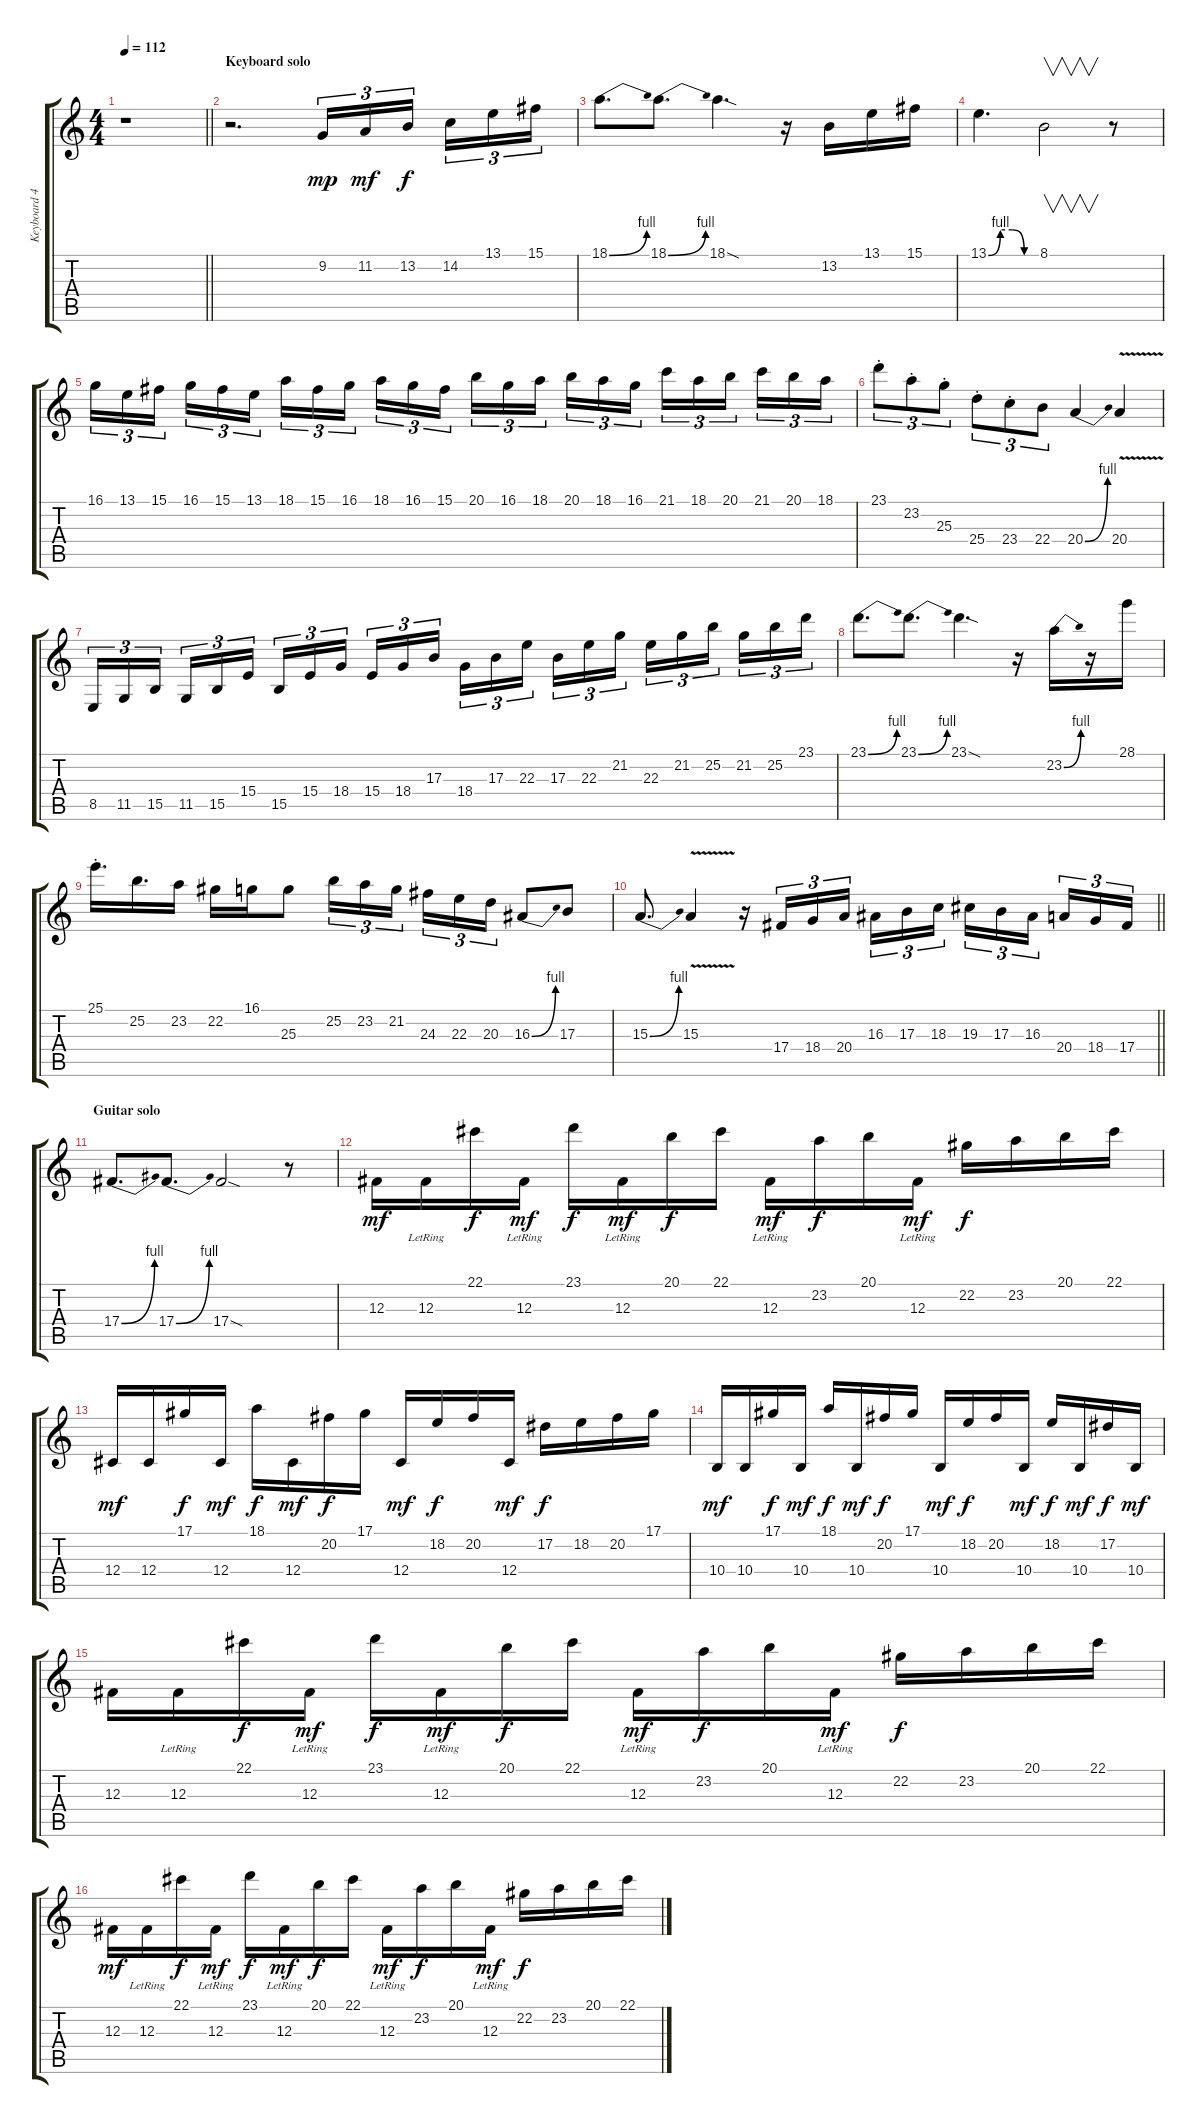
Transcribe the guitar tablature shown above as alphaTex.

\track ("Keyboard 4 (Solo)" "Keyboard 4") {instrument acousticgrandpiano}
\staff {score tabs}
\tuning (Eb4 Bb3 Gb3 Db3 Ab2 Eb2) {hide}
\ts (4 4)
\tempo 112
\clef g2
\barLineRight lightlight
\ks c
r.1{dy mp} |
\section ("" "Keyboard solo")
r.2{d} 9.2.16{tu (3 2) volume 14 instrument lead1square} 11.2.16{tu (3 2) dy mf} 13.2.16{tu (3 2) dy f beam splitsecondary} 14.2.16{tu (3 2)} 13.1.16{tu (3 2)} 15.1.16{tu (3 2)} |
18.1{be (bend 0 0 60 4)}.8{d} 18.1{be (bend 0 0 60 4)}.8{d} 18.1{sod}.4{d} r.16 13.2.16 13.1.16 15.1.16 |
13.1{be (custom 0 0 15 4 30 4 45 0 60 0)}.4{d} 8.1.2{v} r.8 |
16.1.16{tu (3 2)} 13.1.16{tu (3 2)} 15.1.16{tu (3 2) beam splitsecondary} 16.1.16{tu (3 2)} 15.1.16{tu (3 2)} 13.1.16{tu (3 2)} 18.1.16{tu (3 2)} 15.1.16{tu (3 2)} 16.1.16{tu (3 2) beam splitsecondary} 18.1.16{tu (3 2)} 16.1.16{tu (3 2)} 15.1.16{tu (3 2)} 20.1.16{tu (3 2)} 16.1.16{tu (3 2)} 18.1.16{tu (3 2) beam splitsecondary} 20.1.16{tu (3 2)} 18.1.16{tu (3 2)} 16.1.16{tu (3 2)} 21.1.16{tu (3 2)} 18.1.16{tu (3 2)} 20.1.16{tu (3 2) beam splitsecondary} 21.1.16{tu (3 2)} 20.1.16{tu (3 2)} 18.1.16{tu (3 2)} |
23.1{st}.8{tu (3 2)} 23.2{st}.8{tu (3 2)} 25.3{st}.8{tu (3 2)} 25.4{st}.8{tu (3 2)} 23.4{st}.8{tu (3 2)} 22.4.8{tu (3 2)} 20.4{be (bend 0 0 60 4)}.4 20.4{v}.4 |
8.5.16{tu (3 2)} 11.5.16{tu (3 2)} 15.5.16{tu (3 2) beam splitsecondary} 11.5.16{tu (3 2)} 15.5.16{tu (3 2)} 15.4.16{tu (3 2)} 15.5.16{tu (3 2)} 15.4.16{tu (3 2)} 18.4.16{tu (3 2) beam splitsecondary} 15.4.16{tu (3 2)} 18.4.16{tu (3 2)} 17.3.16{tu (3 2)} 18.4.16{tu (3 2)} 17.3.16{tu (3 2)} 22.3.16{tu (3 2) beam splitsecondary} 17.3.16{tu (3 2)} 22.3.16{tu (3 2)} 21.2.16{tu (3 2)} 22.3.16{tu (3 2)} 21.2.16{tu (3 2)} 25.2.16{tu (3 2) beam splitsecondary} 21.2.16{tu (3 2)} 25.2.16{tu (3 2)} 23.1.16{tu (3 2)} |
23.1{be (bend 0 0 60 4)}.8{d} 23.1{be (bend 0 0 60 4)}.8{d} 23.1{sod}.4{d} r.16 23.2{be (bend 0 0 60 4)}.16 r.16 28.1.16 |
25.1{st}.16{d} 25.2.16{d} 23.2.16 22.2.16 16.1.16 25.3.8 25.2.16{tu (3 2)} 23.2.16{tu (3 2)} 21.2.16{tu (3 2) beam splitsecondary} 24.3.16{tu (3 2)} 22.3.16{tu (3 2)} 20.3.16{tu (3 2)} 16.3{be (bend 0 0 60 4)}.8 17.3.8 |
\barLineRight lightlight
15.3{be (bend 0 0 60 4)}.8{d} 15.3{v}.4 r.16 17.4.16{tu (3 2)} 18.4.16{tu (3 2)} 20.4.16{tu (3 2) beam splitsecondary} 16.3.16{tu (3 2)} 17.3.16{tu (3 2)} 18.3.16{tu (3 2)} 19.3.16{tu (3 2)} 17.3.16{tu (3 2)} 16.3.16{tu (3 2) beam splitsecondary} 20.4.16{tu (3 2)} 18.4.16{tu (3 2)} 17.4.16{tu (3 2)} |
\section ("" "Guitar solo")
17.4{be (bend 0 0 60 4)}.8{d} 17.4{be (bend 0 0 60 4)}.8{d} 17.4{sod}.2 r.8 |
12.3.16{dy mf volume 12 instrument acousticgrandpiano} 12.3{lr}.16 22.1.16{dy f} 12.3{lr}.16{dy mf} 23.1.16{dy f} 12.3{lr}.16{dy mf} 20.1.16{dy f} 22.1.16 12.3{lr}.16{dy mf} 23.2.16{dy f} 20.1.16 12.3{lr}.16{dy mf} 22.2.16{dy f} 23.2.16 20.1.16 22.1.16 |
12.4.16{dy mf} 12.4.16 17.1.16{dy f} 12.4.16{dy mf} 18.1.16{dy f} 12.4.16{dy mf} 20.2.16{dy f} 17.1.16 12.4.16{dy mf} 18.2.16{dy f} 20.2.16 12.4.16{dy mf} 17.2.16{dy f} 18.2.16 20.2.16 17.1.16 |
10.4.16{dy mf} 10.4.16 17.1.16{dy f} 10.4.16{dy mf} 18.1.16{dy f} 10.4.16{dy mf} 20.2.16{dy f} 17.1.16 10.4.16{dy mf} 18.2.16{dy f} 20.2.16 10.4.16{dy mf} 18.2.16{dy f} 10.4.16{dy mf} 17.2.16{dy f} 10.4.16{dy mf} |
12.3.16 12.3{lr}.16 22.1.16{dy f} 12.3{lr}.16{dy mf} 23.1.16{dy f} 12.3{lr}.16{dy mf} 20.1.16{dy f} 22.1.16 12.3{lr}.16{dy mf} 23.2.16{dy f} 20.1.16 12.3{lr}.16{dy mf} 22.2.16{dy f} 23.2.16 20.1.16 22.1.16 |
12.3.16{dy mf} 12.3{lr}.16 22.1.16{dy f} 12.3{lr}.16{dy mf} 23.1.16{dy f} 12.3{lr}.16{dy mf} 20.1.16{dy f} 22.1.16 12.3{lr}.16{dy mf} 23.2.16{dy f} 20.1.16 12.3{lr}.16{dy mf} 22.2.16{dy f} 23.2.16 20.1.16 22.1.16
